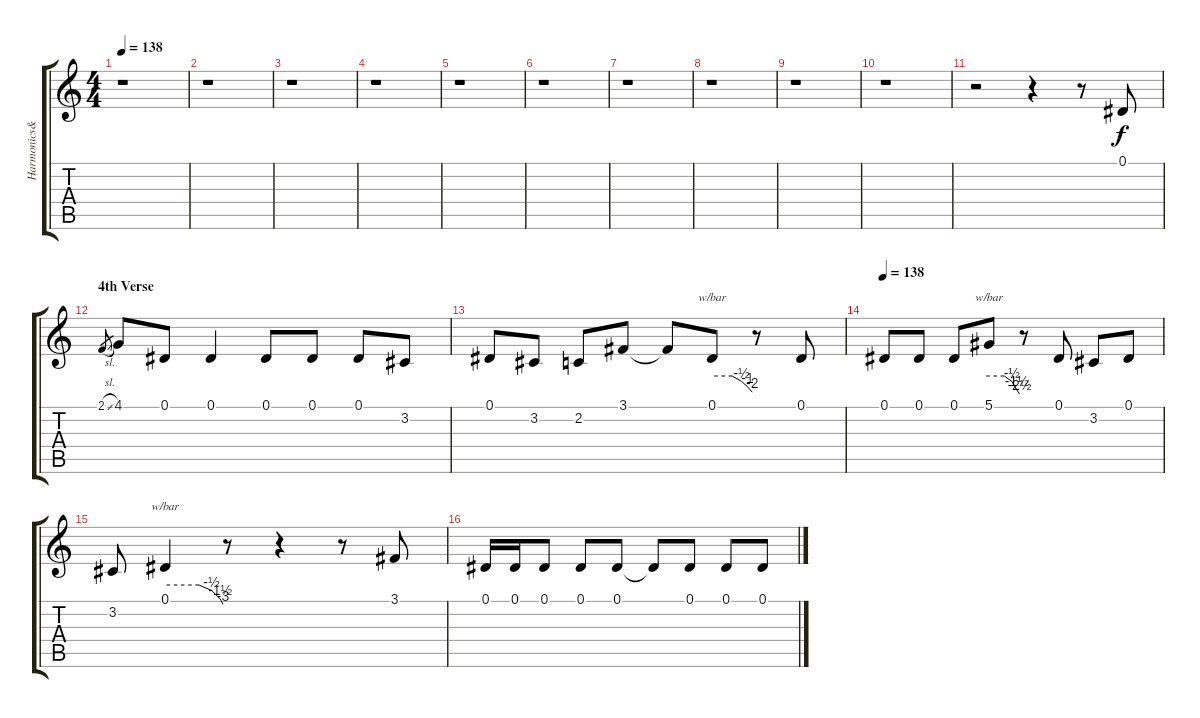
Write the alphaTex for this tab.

\track ("Harmonics&Voice" "Harmonics&") {instrument lead6voice}
\staff {score tabs}
\tuning (Eb4 Bb3 Gb3 Db3 Ab2 Eb2) {hide}
\ts (4 4)
\tempo 138
\clef g2
\ks c
r.1{dy ff} |
r.1 |
r.1 |
r.1 |
r.1 |
r.1 |
r.1 |
r.1 |
r.1 |
r.1 |
r.2 r.4 r.8 0.1.8{dy f} |
\section ("" "4th Verse")
2.1{sl}.8{gr} 4.1.8 0.1.8 0.1.4 0.1.8 0.1.8 0.1.8 3.2.8 |
0.1.8 3.2.8 2.2.8 3.1.8 3.1{t}.8 0.1.8{tbe (custom default 0 0 30 0 44 -2 53 -4 60 -8)} r.8 0.1.8 |
\tempo 138
0.1.8 0.1.8 0.1.8 5.1.8{tbe (custom default 0 0 30 0 45 -2 55 -6 60 -10)} r.8 0.1.8 3.2.8 0.1.8 |
3.2.8 0.1.4{tbe (custom default 0 0 35 0 48 -2 57 -6 60 -12)} r.8 r.4 r.8 3.1.8 |
0.1.16 0.1.16 0.1.8 0.1.8 0.1.8 0.1{t}.8 0.1.8 0.1.8 0.1.8
